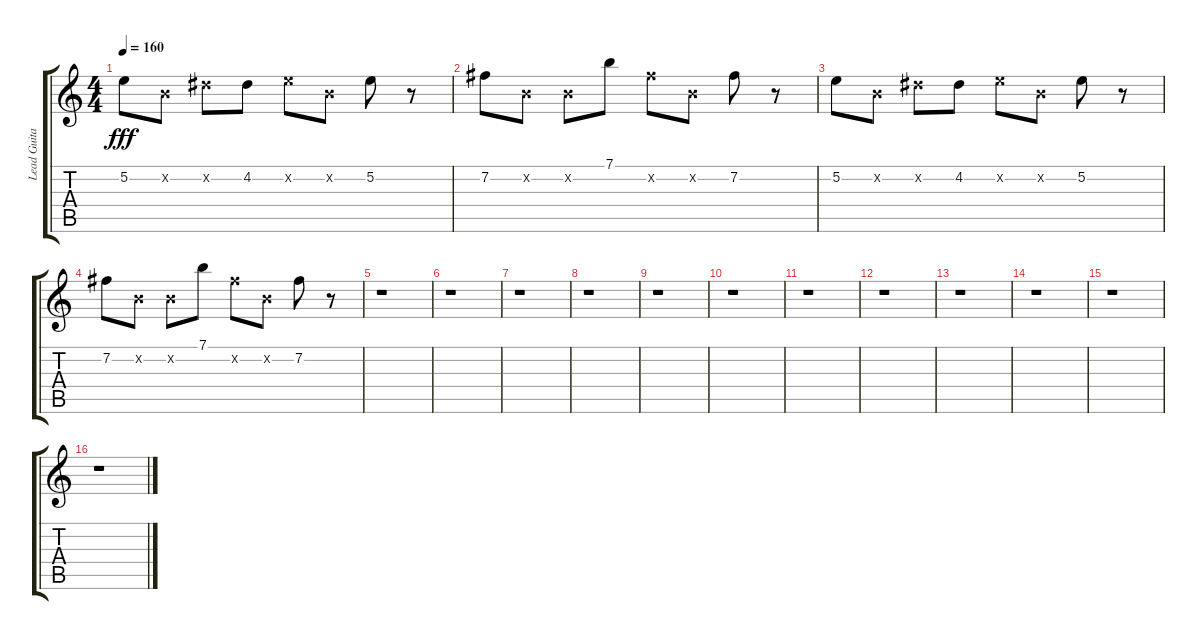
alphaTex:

\track ("Lead Guitar (Distortion Solo)" "Lead Guita") {instrument distortionguitar bank 255}
\staff {score tabs}
\tuning (E4 B3 G3 D3 A2 E2) {hide}
\ts (4 4)
\tempo 160
\clef g2
\ks c
5.2.8{dy fff} 0.2{x}.8 4.2{x}.8 4.2.8 5.2{x}.8 0.2{x}.8 5.2.8 r.8 |
7.2.8 0.2{x}.8 0.2{x}.8 7.1.8 7.2{x}.8 0.2{x}.8 7.2.8 r.8 |
5.2.8 0.2{x}.8 4.2{x}.8 4.2.8 5.2{x}.8 0.2{x}.8 5.2.8 r.8 |
7.2.8 0.2{x}.8 0.2{x}.8 7.1.8 7.2{x}.8 0.2{x}.8 7.2.8 r.8 |
r.1 |
r.1 |
r.1 |
r.1 |
r.1 |
r.1 |
r.1 |
r.1 |
r.1 |
r.1 |
r.1 |
r.1
